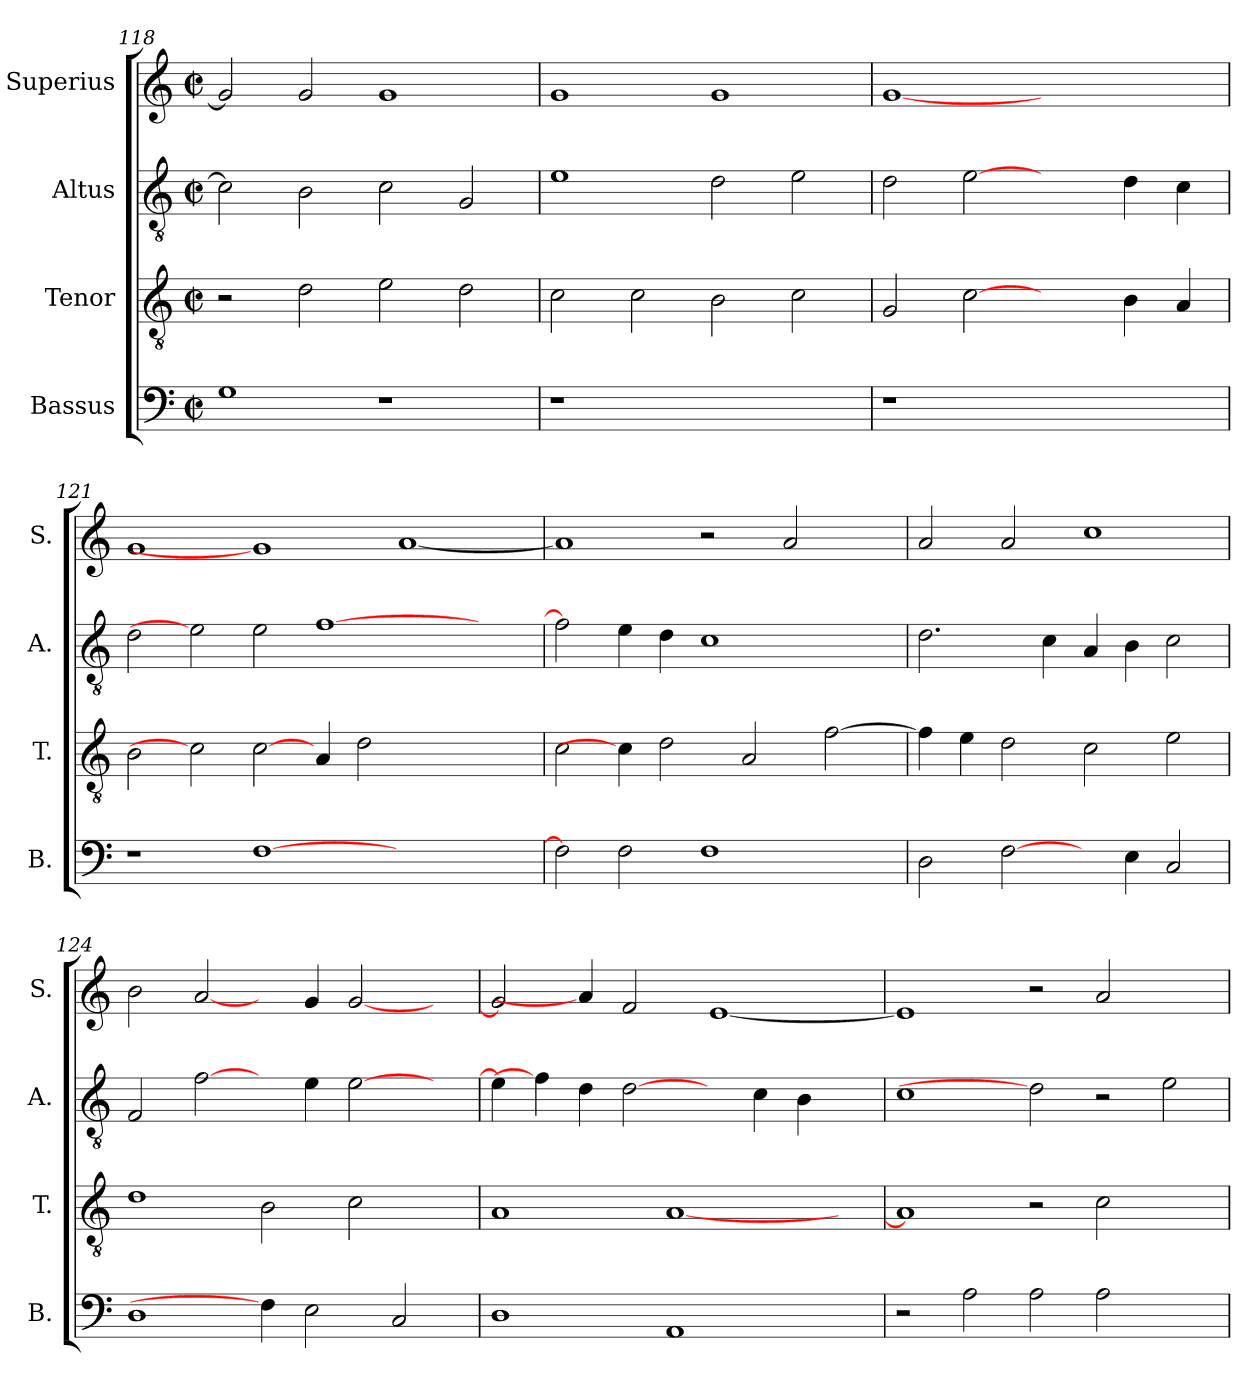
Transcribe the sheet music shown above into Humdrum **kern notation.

**kern	**kern	**kern	**kern
*part4	*part3	*part2	*part1
*staff4	*staff3	*staff2	*staff1
*I"Bassus	*I"Tenor	*I"Altus	*I"Superius
*I'B.	*I'T.	*I'A.	*I'S.
*clefF4	*clefGv2	*clefGv2	*clefG2
*	*ITrd7c12	*ITrd7c12	*
*k[]	*k[]	*k[]	*k[]
*C:	*C:	*C:	*C:
*M2/2	*M2/2	*M2/2	*M2/2
*met(c|)	*met(c|)	*met(c|)	*met(c|)
=118	=118	=118	=118
1Gi	2r	2Ci\]	2gi/]
.	2Di\	2BBi\	2gi/
1r	2Ei\	2Ci\	1gi
.	2Di\	2GGi/	.
=119	=119	=119	=119
!LO:N:vis=1	!	!	!
1r	2Ci\	1Ei	1gi
.	2Ci\	.	.
1ryy	2BBi\	2Di\	1gi
.	2Ci\	2Ei\	.
!!LO:LB:g=z
=120	=120	=120	=120
!LO:N:vis=1	!	!	!
1r	2GGi/	2Di\	[1gi
.	[2Ci	[2Ei	.
1ryy	2ryy	2ryy	1ryy
.	4BBi\	4Di\	.
.	4AAi/	4Ci\	.
=121	=121	=121	=121
1r	2BBi\	2Di\	1gi
.	2Ci]	2Ei]	.
[>1Fi	[2Ci\	2Ei\	1gi]
.	4AAi/	[>1Fi	.
.	2Di\	.	.
1ryy	.	.	[<1ai
.	2.ryy	.	.
.	.	2ryy	.
=122	=122	=122	=122
2Fi\]	2Ci\	2Fi\]	1ai]
2Fi\	4Ci\]	4Ei\	.
.	2Di\	4Di\	.
1Fi	.	1Ci	2r
.	2AAi/	.	.
.	.	.	2ai/
.	[>2Fi\	.	.
4ryy	.	4ryy	4ryy
=123	=123	=123	=123
2Di\	4Fi\]	2.Di\	2ai/
.	4Ei\	.	.
[2Fi\	2Di\	.	2ai/
.	.	4Ci\	.
4ryy	2Ci\	4AAi/	1cci
4Ei\	.	4BBi\	.
2Ci/	2Ei\	2Ci\	.
=124	=124	=124	=124
1Di	1Di	2FFi/	2bi\
.	.	[2Fi\	[2ai/
4Fi\]	2BBi\	4ryy	4ryy
2Ei\	.	4Ei\	4gi/
.	2Ci\	[>2Ei\	[<2gi/
2Ci/	.	.	.
.	4ryy	4ryy	4ryy
!!LO:LB:g=z
=125	=125	=125	=125
1Di	1AAi	4Ei\]	2gi/]
.	.	4Fi\]	.
.	.	4Di\	4ai/]
.	.	[2Di	2fi/
1AAi	[<1AAi	.	.
.	.	4ryy	[<1ei
.	.	4Ci\	.
.	.	4BBi\	.
4ryy	4ryy	4ryy	.
=126	=126	=126	=126
2r	1AAi]	1Ci	1ei]
2Ai\	.	.	.
2Ai\	2r	2Di]	2r
2Ai\	2Ci\	2r	2ai/
2ryy	2ryy	2Ei\	2ryy
=	=	=	=
*-	*-	*-	*-
